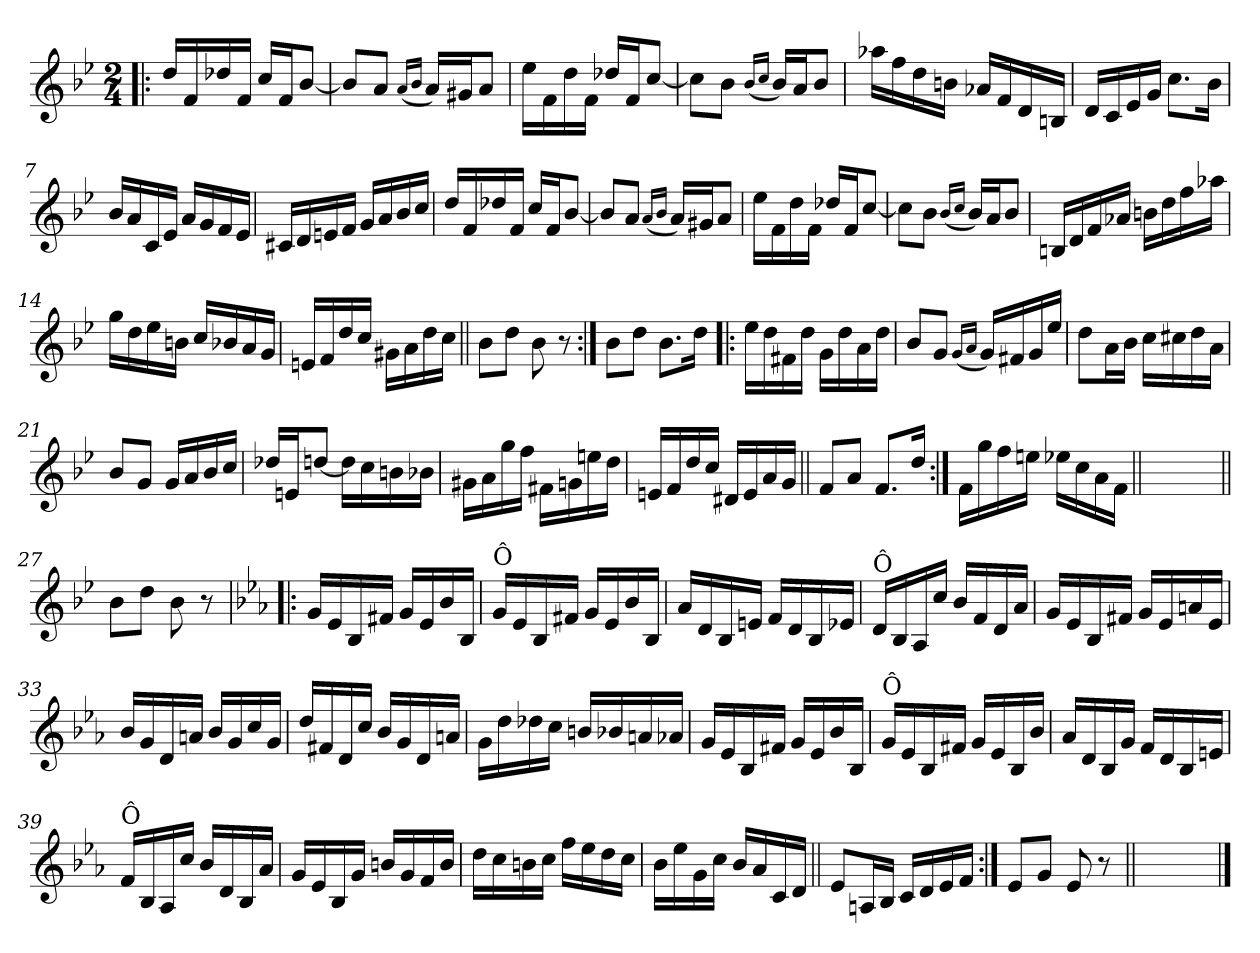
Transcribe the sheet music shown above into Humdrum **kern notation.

**kern
*part1
*staff1
*clefG2
*k[b-e-]
*B-:
*M2/4
=1!|:
16dd/LL
16f/
16dd-X/
16f/JJ
16cc/LL
16f/J
[8b-/J
=2
8b-/L]
8a/J
(<16qa/LL
16qb-/JJ
16a/LL)
16g#X/J
8a/J
=3
16ee-\LL
16f\
16dd\
16f\JJ
16dd-X/LL
16f/J
[8cc/J
=4
8cc\L]
8b-\J
(<16qb-/LL
16qcc/JJ
16b-/LL)
16a/J
8b-/J
!!LO:LB:g=z
=5
16aa-X\LL
16ff\
16dd\
16bn\JJ
16a-X/LL
16f/
16d/
16Bn/JJ
=6
16d/LL
16c/
16e-/
16g/JJ
8.cc\L
16b-\Jk
=7
16b-/LL
16a/
16c/
16e-/JJ
16a/LL
16g/
16f/
16e-/JJ
=8
16c#X/LL
16d/
16en/
16f/JJ
16g/LL
16a/
16b-/
16cc/JJ
!!LO:LB:g=z
=9
16dd/LL
16f/
16dd-X/
16f/JJ
16cc/LL
16f/J
[8b-/J
=10
8b-/L]
8a/J
(<16qa/LL
16qb-/JJ
16a/LL)
16g#X/J
8a/J
=11
16ee-\LL
16f\
16dd\
16f\JJ
16dd-X/LL
16f/J
[8cc/J
=12
8cc\L]
8b-\J
(<16qb-/LL
16qcc/JJ
16b-/LL)
16a/J
8b-/J
=13
16Bn/LL
16d/
16f/
16a-X/JJ
16bn\LL
16dd\
16ff\
16aa-X\JJ
!!LO:LB:g=z
=14
16gg\LL
16dd\
16ee-\
16bn\JJ
16cc/LL
16b-X/
16a/
16g/JJ
=15
16en/LL
16f/
16dd/
16cc/JJ
16g#X\LL
16a\
16dd\
16cc\JJ
=16||
8b-\L
8dd\J
8b-\
8r
=17:|!
8b-\L
8dd\J
8.b-\L
16dd\Jk
!!LO:LB:g=z
=18!|:
16ee-\LL
16dd\
16f#X\
16dd\JJ
16g\LL
16dd\
16a\
16dd\JJ
=19
8b-/L
8g/J
(<16qg/LL
16qa/JJ
16g/LL)
16f#X/
16g/
16ee-/JJ
=20
8dd\L
16a\L
16b-\JJ
16cc\LL
16cc#X\
16dd\
16a\JJ
=21
8b-/L
8g/J
16g/LL
16a/
16b-/
16cc/JJ
=22
16dd-X/LL
16en/J
[8ddn/J
16dd\LL]
16cc\
16bn\
16b-X\JJ
!!LO:LB:g=z
=23
16g#X\LL
16a\
16gg\
16ff\JJ
16f#X\LL
16gn\
16een\
16dd\JJ
=24
16en/LL
16f/
16dd/
16cc/JJ
16d#X/LL
16e/
16a/
16g/JJ
=25||
8f/L
8a/J
8.f/L
16dd/Jk
=26:|!
16f\LL
16gg\
16ff\
16een\JJ
16ee-X\LL
16cc\
16a\
16f\JJ
=26X1||
*stria0
2ryy
!!LO:LB:g=z
=27||
*stria5
8b-\L
8dd\J
8b-\
8r
=28!|:
*k[b-e-a-]
*E-:
16g/LL
16e-/
16B-/
16f#X/JJ
16g/LL
16e-/
16b-/
16B-/JJ
=29
!LO:TX:a:t=Ô
16g/LL
16e-/
16B-/
16f#X/JJ
16g/LL
16e-/
16b-/
16B-/JJ
=30
16a-/LL
16d/
16B-/
16en/JJ
16f/LL
16d/
16B-/
16e-X/JJ
=31
!LO:TX:a:t=Ô
16d/LL
16B-/
16A-/
16cc/JJ
16b-/LL
16f/
16d/
16a-/JJ
!!LO:LB:g=z
=32
16g/LL
16e-/
16B-/
16f#X/JJ
16g/LL
16e-/
16an/
16e-/JJ
=33
16b-/LL
16g/
16d/
16an/JJ
16b-/LL
16g/
16cc/
16g/JJ
=34
16dd/LL
16f#X/
16d/
16cc/JJ
16b-/LL
16g/
16d/
16an/JJ
=35
16g\LL
16dd\
16dd-X\
16cc\JJ
16bn/LL
16b-X/
16an/
16a-X/JJ
!!LO:LB:g=z
=36
16g/LL
16e-/
16B-/
16f#X/JJ
16g/LL
16e-/
16b-/
16B-/JJ
=37
!LO:TX:a:t=Ô
16g/LL
16e-/
16B-/
16f#X/JJ
16g/LL
16e-/
16B-/
16b-/JJ
=38
16a-/LL
16d/
16B-/
16g/JJ
16f/LL
16d/
16B-/
16en/JJ
=39
!LO:TX:a:t=Ô
16f/LL
16B-/
16A-/
16cc/JJ
16b-/LL
16d/
16B-/
16a-/JJ
=40
16g/LL
16e-/
16B-/
16g/JJ
16bn/LL
16g/
16f/
16b/JJ
!!LO:LB:g=z
=41
16dd\LL
16cc\
16bn\
16cc\JJ
16ff\LL
16ee-\
16dd\
16cc\JJ
=42
16b-\LL
16ee-\
16g\
16cc\JJ
16b-/LL
16a-/
16c/
16d/JJ
=43||
8e-/L
16An/L
16B-/JJ
16c/LL
16d/
16e-/
16f/JJ
=44:|!
8e-/L
8g/J
8e-/
8r
=45||
*stria0
2ryy
==
*-
